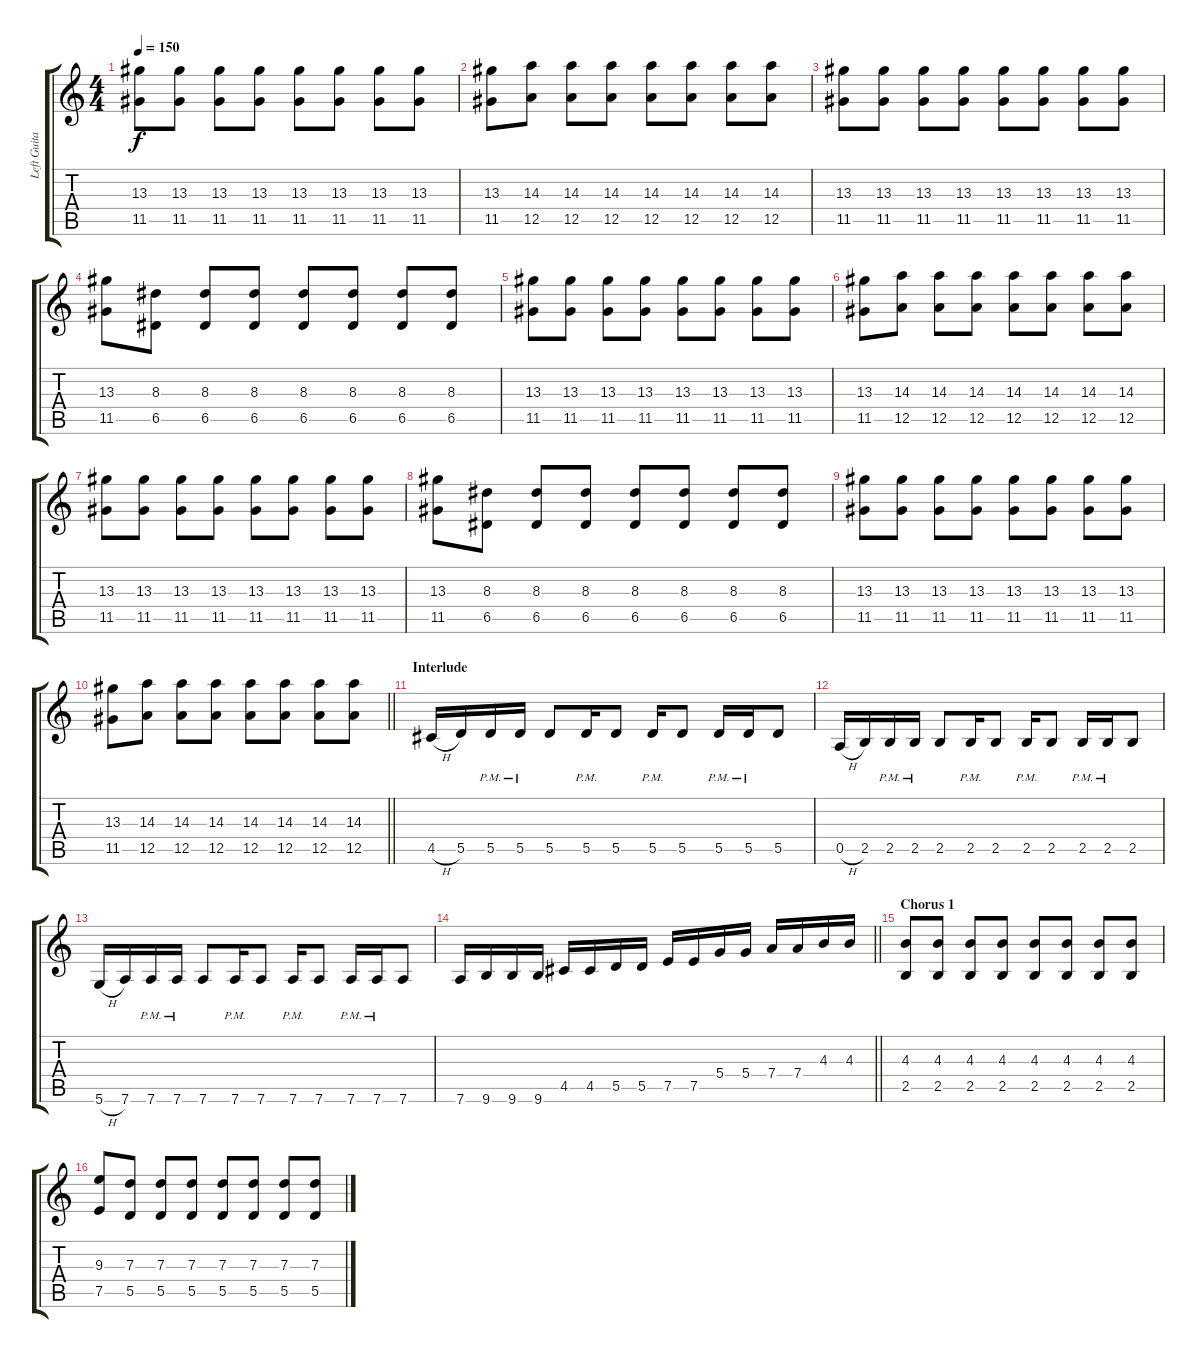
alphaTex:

\track ("Left Guitar" "Left Guita") {instrument distortionguitar}
\staff {score tabs}
\tuning (E4 B3 G3 D3 A2 D2) {hide}
\ts (4 4)
\tempo 150
\clef g2
\ks c
(13.3 11.5).8{dy f} (13.3 11.5).8 (13.3 11.5).8 (13.3 11.5).8 (13.3 11.5).8 (13.3 11.5).8 (13.3 11.5).8 (13.3 11.5).8 |
(13.3 11.5).8 (14.3 12.5).8 (14.3 12.5).8 (14.3 12.5).8 (14.3 12.5).8 (14.3 12.5).8 (14.3 12.5).8 (14.3 12.5).8 |
(13.3 11.5).8 (13.3 11.5).8 (13.3 11.5).8 (13.3 11.5).8 (13.3 11.5).8 (13.3 11.5).8 (13.3 11.5).8 (13.3 11.5).8 |
(13.3 11.5).8 (8.3 6.5).8 (8.3 6.5).8 (8.3 6.5).8 (8.3 6.5).8 (8.3 6.5).8 (8.3 6.5).8 (8.3 6.5).8 |
(13.3 11.5).8 (13.3 11.5).8 (13.3 11.5).8 (13.3 11.5).8 (13.3 11.5).8 (13.3 11.5).8 (13.3 11.5).8 (13.3 11.5).8 |
(13.3 11.5).8 (14.3 12.5).8 (14.3 12.5).8 (14.3 12.5).8 (14.3 12.5).8 (14.3 12.5).8 (14.3 12.5).8 (14.3 12.5).8 |
(13.3 11.5).8 (13.3 11.5).8 (13.3 11.5).8 (13.3 11.5).8 (13.3 11.5).8 (13.3 11.5).8 (13.3 11.5).8 (13.3 11.5).8 |
(13.3 11.5).8 (8.3 6.5).8 (8.3 6.5).8 (8.3 6.5).8 (8.3 6.5).8 (8.3 6.5).8 (8.3 6.5).8 (8.3 6.5).8 |
(13.3 11.5).8 (13.3 11.5).8 (13.3 11.5).8 (13.3 11.5).8 (13.3 11.5).8 (13.3 11.5).8 (13.3 11.5).8 (13.3 11.5).8 |
\barLineRight lightlight
(13.3 11.5).8 (14.3 12.5).8 (14.3 12.5).8 (14.3 12.5).8 (14.3 12.5).8 (14.3 12.5).8 (14.3 12.5).8 (14.3 12.5).8 |
\section ("" "Interlude")
4.5{h}.16{balance 4 instrument electricguitarmuted} 5.5.16 5.5{pm}.16 5.5{pm}.16 5.5.8 5.5{pm}.16 5.5.8 5.5{pm}.16 5.5.8 5.5{pm}.16 5.5{pm}.16 5.5.8 |
0.5{h}.16 2.5.16 2.5{pm}.16 2.5{pm}.16 2.5.8 2.5{pm}.16 2.5.8 2.5{pm}.16 2.5.8 2.5{pm}.16 2.5{pm}.16 2.5.8 |
5.6{h}.16 7.6.16 7.6{pm}.16 7.6{pm}.16 7.6.8 7.6{pm}.16 7.6.8 7.6{pm}.16 7.6.8 7.6{pm}.16 7.6{pm}.16 7.6.8 |
\barLineRight lightlight
7.6.16 9.6.16 9.6.16 9.6.16 4.5.16 4.5.16 5.5.16 5.5.16 7.5.16 7.5.16 5.4.16 5.4.16 7.4.16 7.4.16 4.3.16 4.3.16 |
\section ("" "Chorus 1")
(4.3 2.5).8{volume 11 balance 8 instrument distortionguitar} (4.3 2.5).8 (4.3 2.5).8 (4.3 2.5).8 (4.3 2.5).8 (4.3 2.5).8 (4.3 2.5).8 (4.3 2.5).8 |
(9.3 7.5).8 (7.3 5.5).8 (7.3 5.5).8 (7.3 5.5).8 (7.3 5.5).8 (7.3 5.5).8 (7.3 5.5).8 (7.3 5.5).8
